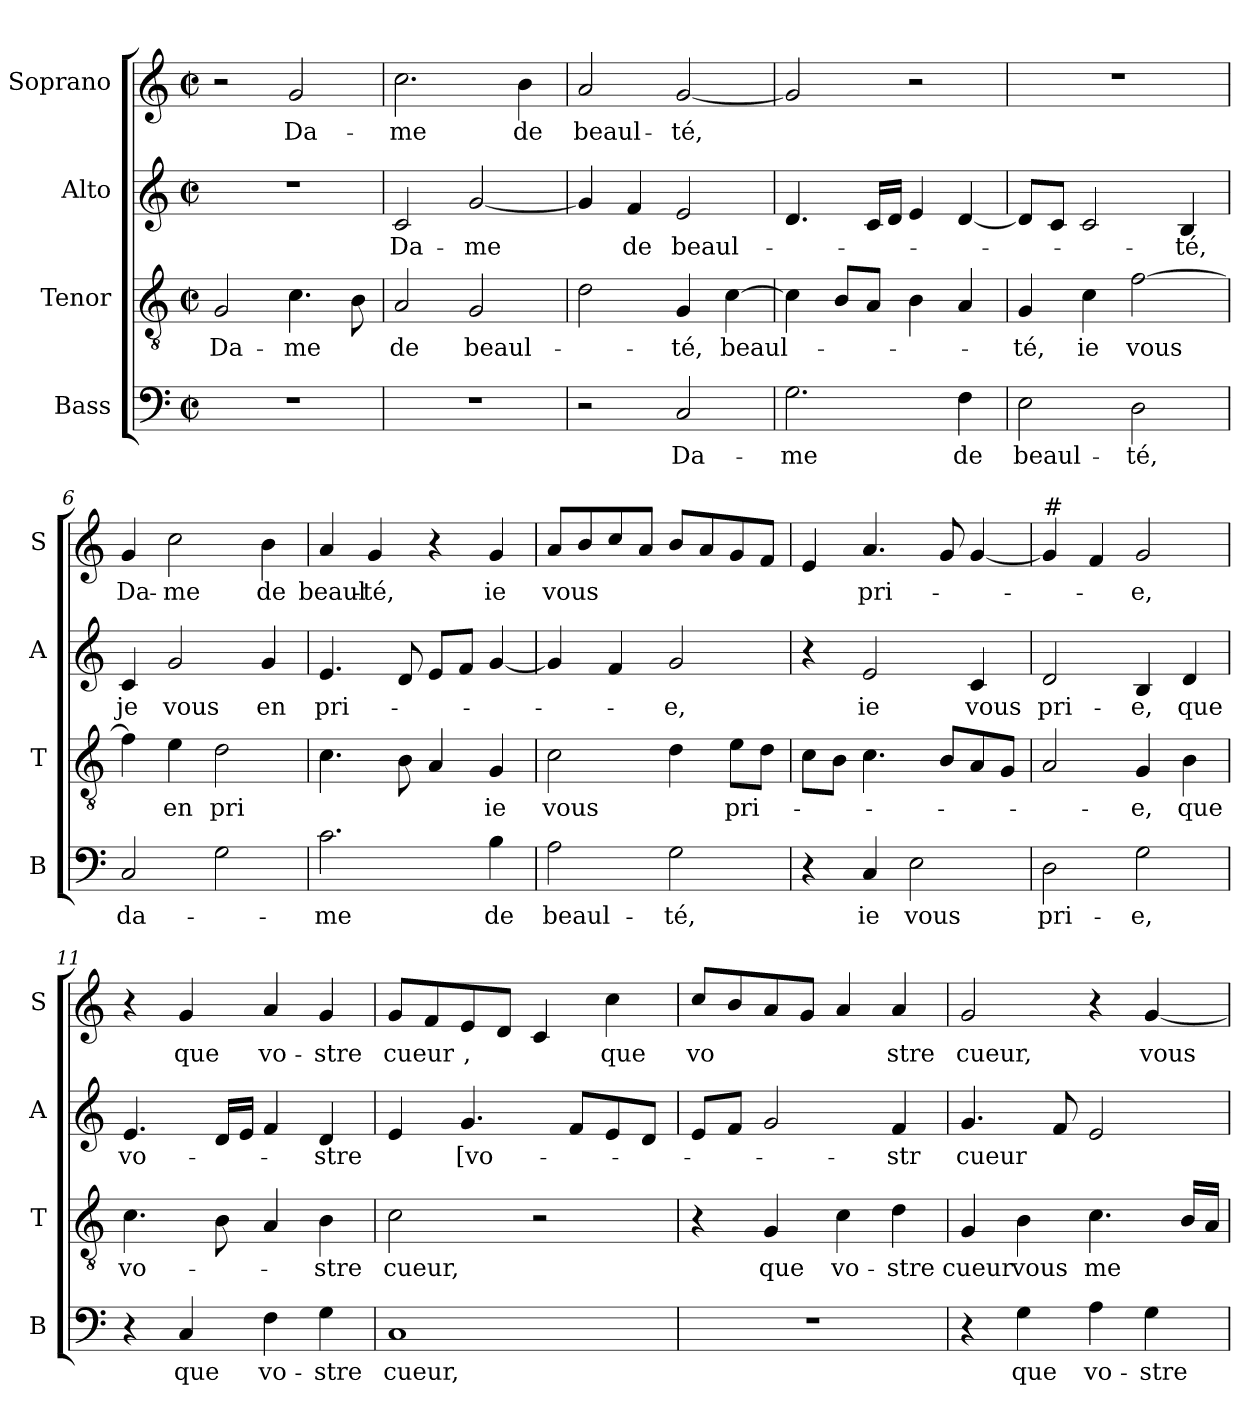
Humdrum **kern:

**kern	**text	**kern	**text	**kern	**text	**kern	**text
*part4	*part4	*part3	*part3	*part2	*part2	*part1	*part1
*staff4	*staff4	*staff3	*staff3	*staff2	*staff2	*staff1	*staff1
*I"Bass	*	*I"Tenor	*	*I"Alto	*	*I"Soprano	*
*I'B	*	*I'T	*	*I'A	*	*I'S	*
*clefF4	*	*clefGv2	*	*clefG2	*	*clefG2	*
*k[]	*	*k[]	*	*k[]	*	*k[]	*
*C:	*	*C:	*	*C:	*	*C:	*
*M2/2	*	*M2/2	*	*M2/2	*	*M2/2	*
*met(c|)	*	*met(c|)	*	*met(c|)	*	*met(c|)	*
=1	=1	=1	=1	=1	=1	=1	=1
!	!	!	!LO:LY:b	!	!	!	!
1r	.	2G/	Da-	1r	.	2r	.
!	!	!	!LO:LY:b	!	!	!	!LO:LY:b
.	.	4.c\	-me	.	.	2g/	Da-
.	.	8B\	.	.	.	.	.
=2	=2	=2	=2	=2	=2	=2	=2
!	!	!	!LO:LY:b	!	!LO:LY:b	!	!LO:LY:b
1r	.	2A/	de	2c/	Da-	2.cc\	-me
!	!	!	!LO:LY:b	!	!LO:LY:b	!	!
.	.	2G/	beaul-	[2g/	-me	.	.
!	!	!	!	!	!	!	!LO:LY:b
.	.	.	.	.	.	4b\	de
=3	=3	=3	=3	=3	=3	=3	=3
!	!	!	!	!	!	!	!LO:LY:b
2r	.	2d\	.	4g/]	.	2a/	beaul-
!	!	!	!	!	!LO:LY:b	!	!
.	.	.	.	4f/	de	.	.
!	!LO:LY:b	!	!LO:LY:b	!	!LO:LY:b	!	!LO:LY:b
2C/	Da-	4G/	-té,	2e/	beaul-	[2g/	-té,
!	!	!	!LO:LY:b	!	!	!	!
.	.	[4c\	beaul-	.	.	.	.
=4	=4	=4	=4	=4	=4	=4	=4
!	!LO:LY:b	!	!	!	!	!	!
2.G\	-me	4c\]	.	4.d/	.	2g/]	.
.	.	8B/L	.	.	.	.	.
.	.	8A/J	.	16c/LL	.	.	.
.	.	.	.	16d/JJ	.	.	.
.	.	4B\	.	4e/	.	2r	.
!	!LO:LY:b	!	!	!	!	!	!
4F\	de	4A/	.	[4d/	.	.	.
!!LO:LB:g=z
=5	=5	=5	=5	=5	=5	=5	=5
!	!LO:LY:b	!	!LO:LY:b	!	!	!	!
2E\	beaul-	4G/	-té,	8d/L]	.	1r	.
.	.	.	.	8c/J	.	.	.
!	!	!	!LO:LY:b	!	!	!	!
.	.	4c\	ie	2c/	.	.	.
!	!LO:LY:b	!	!LO:LY:b	!	!	!	!
2D\	-té,	[2f\	vous	.	.	.	.
!	!	!	!	!	!LO:LY:b	!	!
.	.	.	.	4B/	-té,	.	.
=6	=6	=6	=6	=6	=6	=6	=6
!	!LO:LY:b	!	!	!	!LO:LY:b	!	!LO:LY:b
2C/	da-	4f\]	.	4c/	je	4g/	Da-
!	!	!	!LO:LY:b	!	!LO:LY:b	!	!LO:LY:b
.	.	4e\	en	2g/	vous	2cc\	-me
!	!	!	!LO:LY:b	!	!	!	!
2G\	.	2d\	pri	.	.	.	.
!	!	!	!	!	!LO:LY:b	!	!LO:LY:b
.	.	.	.	4g/	en	4b\	de
=7	=7	=7	=7	=7	=7	=7	=7
!	!LO:LY:b	!	!	!	!LO:LY:b	!	!LO:LY:b
2.c\	-me	4.c\	.	4.e/	pri-	4a/	beaul-
!	!	!	!	!	!	!	!LO:LY:b
.	.	.	.	.	.	4g/	-té,
.	.	8B\	.	8d/	.	.	.
.	.	4A/	.	8e/L	.	4r	.
.	.	.	.	8f/J	.	.	.
!	!LO:LY:b	!	!LO:LY:b	!	!	!	!LO:LY:b
4B\	de	4G/	ie	[4g/	.	4g/	ie
=8	=8	=8	=8	=8	=8	=8	=8
!	!LO:LY:b	!	!LO:LY:b	!	!	!	!LO:LY:b
2A\	beaul-	2c\	vous	4g/]	.	8a/L	vous
.	.	.	.	.	.	8b/	.
.	.	.	.	4f/	.	8cc/	.
.	.	.	.	.	.	8a/J	.
!	!LO:LY:b	!	!	!	!LO:LY:b	!	!
2G\	-té,	4d\	.	2g/	-e,	8b/L	.
.	.	.	.	.	.	8a/	.
!	!	!	!LO:LY:b	!	!	!	!
.	.	8e\L	pri-	.	.	8g/	.
.	.	8d\J	.	.	.	8f/J	.
=9	=9	=9	=9	=9	=9	=9	=9
4r	.	8c\L	.	4r	.	4e/	.
.	.	8B\J	.	.	.	.	.
!	!LO:LY:b	!	!	!	!LO:LY:b	!	!LO:LY:b
4C/	ie	4.c\	.	2e/	ie	4.a/	pri-
!	!LO:LY:b	!	!	!	!	!	!
2E\	vous	.	.	.	.	.	.
.	.	8B/L	.	.	.	8g/	.
!	!	!	!	!	!LO:LY:b	!	!
.	.	8A/	.	4c/	vous	[4g/	.
.	.	8G/J	.	.	.	.	.
!!LO:LB:g=z
=10	=10	=10	=10	=10	=10	=10	=10
!	!	!	!	!	!	!LO:TX:a:t=#	!
!	!LO:LY:b	!	!	!	!LO:LY:b	!	!
2D\	pri-	2A/	.	2d/	pri-	4g/]	.
.	.	.	.	.	.	4f/	.
!	!LO:LY:b	!	!LO:LY:b	!	!LO:LY:b	!	!LO:LY:b
2G\	-e,	4G/	-e,	4B/	-e,	2g/	-e,
!	!	!	!LO:LY:b	!	!LO:LY:b	!	!
.	.	4B\	que	4d/	que	.	.
=11	=11	=11	=11	=11	=11	=11	=11
!	!	!	!LO:LY:b	!	!LO:LY:b	!	!
4r	.	4.c\	vo-	4.e/	vo-	4r	.
!	!LO:LY:b	!	!	!	!	!	!LO:LY:b
4C/	que	.	.	.	.	4g/	que
.	.	8B\	.	16d/LL	.	.	.
.	.	.	.	16e/JJ	.	.	.
!	!LO:LY:b	!	!	!	!	!	!LO:LY:b
4F\	vo-	4A/	.	4f/	.	4a/	vo-
!	!LO:LY:b	!	!LO:LY:b	!	!LO:LY:b	!	!LO:LY:b
4G\	-stre	4B\	-stre	4d/	-stre	4g/	-stre
=12	=12	=12	=12	=12	=12	=12	=12
!	!LO:LY:b	!	!LO:LY:b	!	!	!	!LO:LY:b
1C	cueur,	2c\	cueur,	4e/	.	8g/L	cueur
.	.	.	.	.	.	8f/	.
!	!	!	!	!	!LO:LY:b	!	!LO:LY:b
.	.	.	.	4.g/	[vo-	8e/	,
.	.	.	.	.	.	8d/J	.
.	.	2r	.	.	.	4c/	.
.	.	.	.	8f/L	.	.	.
!	!	!	!	!	!	!	!LO:LY:b
.	.	.	.	8e/	.	4cc\	que
.	.	.	.	8d/J	.	.	.
=13	=13	=13	=13	=13	=13	=13	=13
!	!	!	!	!	!	!	!LO:LY:b
1r	.	4r	.	8e/L	.	8cc/L	vo
.	.	.	.	8f/J	.	8b/	.
!	!	!	!LO:LY:b	!	!	!	!
.	.	4G/	que	2g/	.	8a/	.
.	.	.	.	.	.	8g/J	.
!	!	!	!LO:LY:b	!	!	!	!
.	.	4c\	vo-	.	.	4a/	.
!	!	!	!LO:LY:b	!	!LO:LY:b	!	!LO:LY:b
.	.	4d\	-stre	4f/	-str	4a/	stre
=14	=14	=14	=14	=14	=14	=14	=14
!	!	!	!LO:LY:b	!	!LO:LY:b	!	!LO:LY:b
4r	.	4G/	cueur	4.g/	cueur	2g/	cueur,
!	!LO:LY:b	!	!LO:LY:b	!	!	!	!
4G\	que	4B\	vous	.	.	.	.
.	.	.	.	8f/	.	.	.
!	!LO:LY:b	!	!LO:LY:b	!	!	!	!
4A\	vo-	4.c\	me	2e/	.	4r	.
!	!LO:LY:b	!	!	!	!	!	!LO:LY:b
4G\	-stre	.	.	.	.	[4g/	vous
.	.	16B/LL	.	.	.	.	.
.	.	16A/JJ	.	.	.	.	.
=	=	=	=	=	=	=	=
*-	*-	*-	*-	*-	*-	*-	*-
